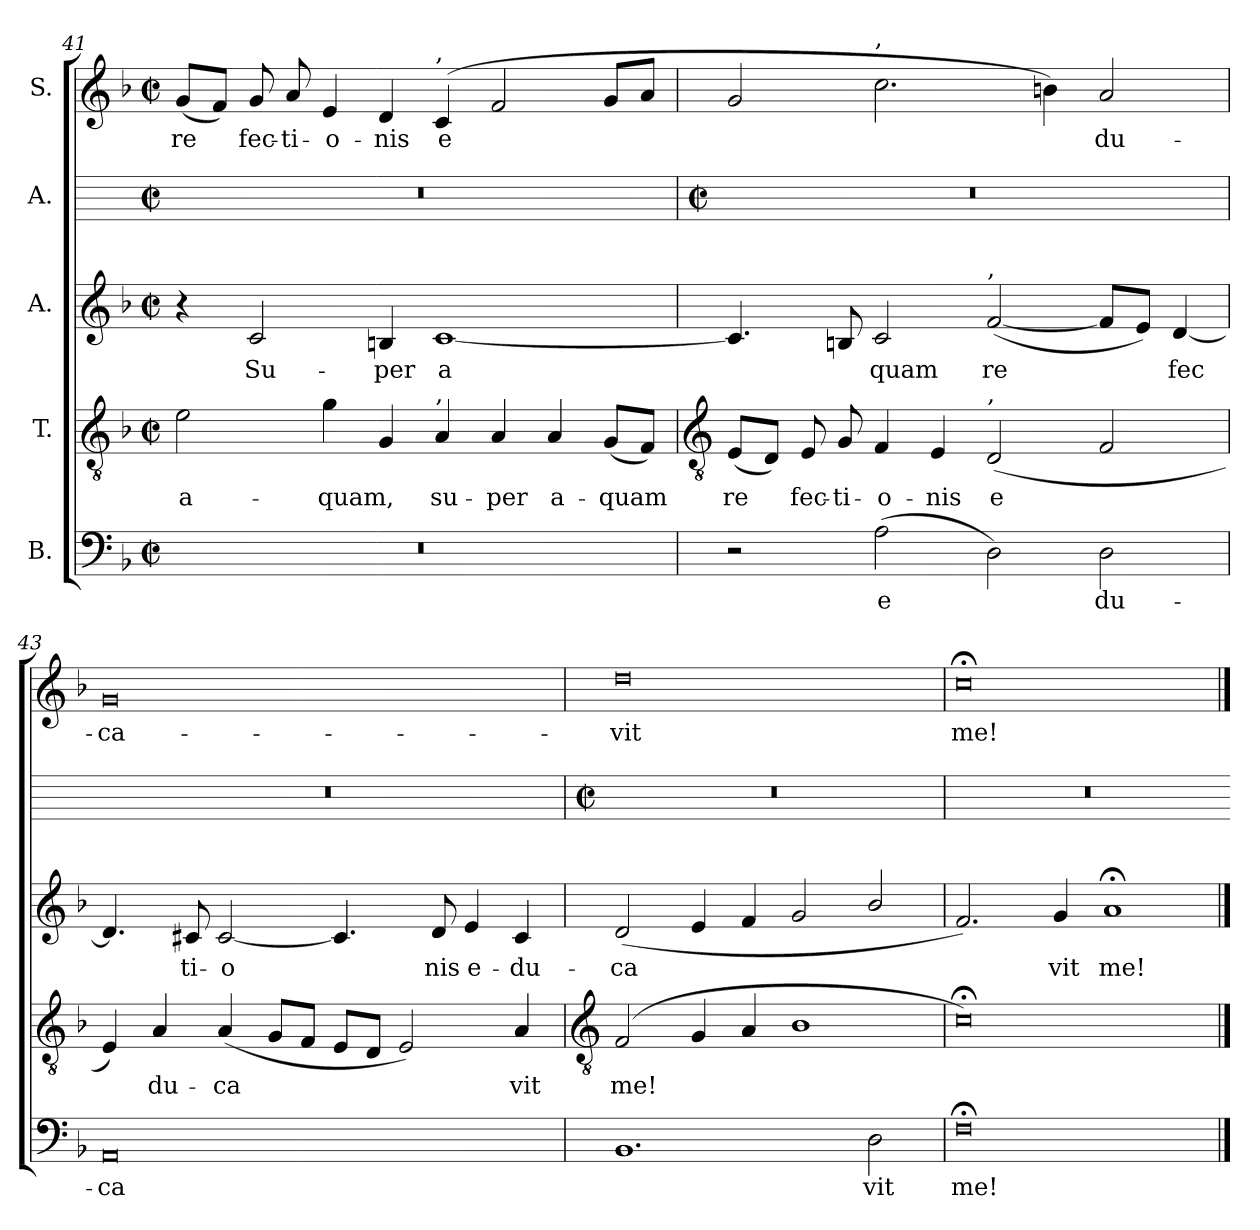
**kern	**text	**kern	**text	**kern	**text	**kern	**kern	**text
*part5	*part5	*part4	*part4	*part3	*part3	*part2	*part1	*part1
*staff5	*staff5	*staff4	*staff4	*staff3	*staff3	*staff2	*staff1	*staff1
*I"B.	*	*I"T.	*	*I"A.	*	*I"A.	*I"S.	*
*clefF4	*	*clefGv2	*	*clefG2	*	*	*clefG2	*
*k[b-]	*	*k[b-]	*	*k[b-]	*	*	*k[b-]	*
*F:	*	*F:	*	*F:	*	*	*F:	*
*M4/2	*	*M4/2	*	*M4/2	*	*M4/2	*M4/2	*
*met(c|)	*	*met(c|)	*	*met(c|)	*	*met(c|)	*met(c|)	*
=41	=41	=41	=41	=41	=41	=41	=41	=41
!	!	!	!LO:LY:b	!	!	!	!	!LO:LY:b
0r	.	2e	a-	4r	.	0r	(<8gL	re
.	.	.	.	.	.	.	8fJ)	.
!	!	!	!	!	!LO:LY:b	!	!	!LO:LY:b
.	.	.	.	2c	Su-	.	8g	fec-
!	!	!	!	!	!	!	!	!LO:LY:b
.	.	.	.	.	.	.	8a	-ti-
!	!	!	!LO:LY:b	!	!	!	!	!LO:LY:b
.	.	4g	-quam,	.	.	.	4e	-o-
!	!	!	!	!	!LO:LY:b	!	!	!LO:LY:b
.	.	4G	.	4Bn	-per	.	4d	-nis
!	!	!	!	!	!	!	!LO:TX:a:t=,	!
!	!	!LO:TX:a:t=,	!	!	!	!	!	!
!	!	!	!LO:LY:b	!	!LO:LY:b	!	!	!LO:LY:b
.	.	4A	su-	[1c	a	.	(>4c	e
!	!	!	!LO:LY:b	!	!	!	!	!
.	.	4A	-per	.	.	.	2f	.
!	!	!	!LO:LY:b	!	!	!	!	!
.	.	4A	a-	.	.	.	.	.
!	!	!	!LO:LY:b	!	!	!	!	!
.	.	(<8GL	-quam	.	.	.	8gL	.
.	.	8FJ)	.	.	.	.	8aJ	.
!!LO:LB:g=z
=42	=42	=42	=42	=42	=42	=42	=42	=42
*	*	*clefGv2	*	*	*	*	*	*
*	*	*	*	*	*	*M4/2	*	*
*	*	*	*	*	*	*met(c|)	*	*
!	!	!	!LO:LY:b	!	!	!	!	!
2r	.	(<8EL	re	4.c]	.	0r	2g	.
.	.	8DJ)	.	.	.	.	.	.
!	!	!	!LO:LY:b	!	!	!	!	!
.	.	8E	fec-	.	.	.	.	.
!	!	!	!LO:LY:b	!	!	!	!	!
.	.	8G	-ti-	8Bn	.	.	.	.
!	!	!	!	!	!	!	!LO:TX:a:t=,	!
!	!LO:LY:b	!	!LO:LY:b	!	!LO:LY:b	!	!	!
(>2A	e	4F	-o-	2c	quam	.	2.cc	.
!	!	!	!LO:LY:b	!	!	!	!	!
.	.	4E	-nis	.	.	.	.	.
!	!	!	!	!LO:TX:a:t=,	!	!	!	!
!	!	!LO:TX:a:t=,	!	!	!	!	!	!
!	!	!	!LO:LY:b	!	!LO:LY:b	!	!	!
2D)	.	(<2D	e	(<[2f	re	.	.	.
.	.	.	.	.	.	.	4bn)	.
!	!LO:LY:b	!	!	!	!	!	!	!LO:LY:b
2D	du-	2F	.	8fL]	.	.	2a	du-
.	.	.	.	8eJ)	.	.	.	.
!	!	!	!	!	!LO:LY:b	!	!	!
.	.	.	.	[4d	fec	.	.	.
=43	=43	=43	=43	=43	=43	=43	=43	=43
!	!LO:LY:b	!	!	!	!	!	!	!LO:LY:b
0AA	-ca	4E)	.	4.d]	.	0r	0g	-ca-
!	!	!	!LO:LY:b	!	!	!	!	!
.	.	4A	du-	.	.	.	.	.
!	!	!	!	!	!LO:LY:b	!	!	!
.	.	.	.	8c#X	ti-	.	.	.
!	!	!	!LO:LY:b	!	!LO:LY:b	!	!	!
.	.	(<4A	-ca	[2c#	-o	.	.	.
.	.	8GL	.	.	.	.	.	.
.	.	8FJ	.	.	.	.	.	.
.	.	8EL	.	4.c#]	.	.	.	.
.	.	8DJ	.	.	.	.	.	.
.	.	2E)	.	.	.	.	.	.
!	!	!	!	!	!LO:LY:b	!	!	!
.	.	.	.	8d	nis	.	.	.
!	!	!	!	!	!LO:LY:b	!	!	!
.	.	.	.	4e	e-	.	.	.
!	!	!	!LO:LY:b	!	!LO:LY:b	!	!	!
.	.	4A	vit	4c#	-du-	.	.	.
!!LO:LB:g=z
=44	=44	=44	=44	=44	=44	=44	=44	=44
*	*	*clefGv2	*	*	*	*	*	*
*	*	*	*	*	*	*M4/2	*	*
*	*	*	*	*	*	*met(c|)	*	*
!	!	!	!LO:LY:b	!	!LO:LY:b	!	!	!LO:LY:b
1.BB-	.	(<2F	me!	(<2d	-ca	0r	0dd	-vit
.	.	4G	.	4e	.	.	.	.
.	.	4A	.	4f	.	.	.	.
.	.	1B-	.	2g	.	.	.	.
!	!LO:LY:b	!	!	!	!	!	!	!
2D	vit	.	.	2b-/	.	.	.	.
=45	=45	=45	=45	=45	=45	=45	=45	=45
!	!LO:LY:b	!	!	!	!	!	!	!LO:LY:b
0F;<	me!	0c;<)	.	2.f)	.	0r	0cc;<	me!
!	!	!	!	!	!LO:LY:b	!	!	!
.	.	.	.	4g	vit	.	.	.
!	!	!	!	!	!LO:LY:b	!	!	!
.	.	.	.	1a;<	me!	.	.	.
==	==	==	==	==	==	=	==	==
*-	*-	*-	*-	*-	*-	*-	*-	*-
